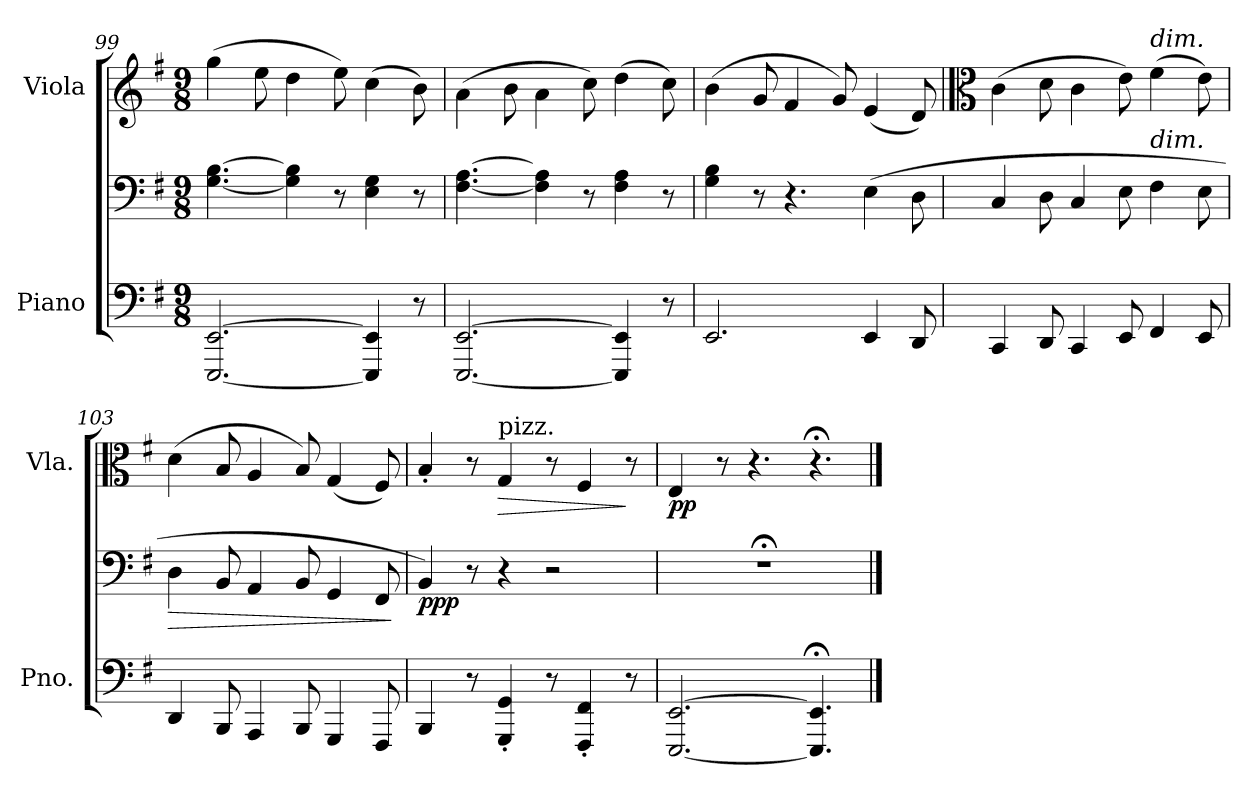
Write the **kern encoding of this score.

**kern	**kern	**dynam	**kern	**dynam
*part2	*part2	*part2	*part1	*part1
*staff3	*staff2	*staff2/3	*staff1	*staff1
*I"Piano	*	*	*I"Viola	*
*I'Pno.	*	*	*I'Vla.	*
*clefF4	*clefF4	*	*clefG2	*
*k[f#]	*k[f#]	*	*k[f#]	*
*M9/8	*M9/8	*	*M9/8	*
=99	=99	=99	=99	=99
[2.EEE/ [2.EE/	[4.G\ [4.B\	.	(4gg\	.
.	.	.	8ee\	.
.	4G\] 4B\]	.	4dd\	.
.	8r	.	8ee\)	.
4EEE/] 4EE/]	4E\ 4G\	.	(4cc\	.
8r	8r	.	8b\)	.
=100	=100	=100	=100	=100
[2.EEE/ [2.EE/	[4.F#\ [4.A\	.	(4a\	.
.	.	.	8b\	.
.	4F#\] 4A\]	.	4a\	.
.	8r	.	8cc\)	.
4EEE/] 4EE/]	4F#\ 4A\	.	(4dd\	.
8r	8r	.	8cc\)	.
!!LO:LB:g=z
=101	=101	=101	=101	=101
2.EE/	4G\ 4B\	.	(4b\	.
.	8r	.	8g/	.
.	4.r	.	4f#/	.
.	.	.	8g/)	.
4EE/	(4E\	.	(4e/	.
8DD/	8D\	.	8d/)	.
=102	=102	=102	=102	=102
*	*	*	*clefC3	*
4CC/	4C/	.	(4c\	.
8DD/	8D\	.	8d\	.
4CC/	4C/	.	4c\	.
8EE/	8E\	.	8e\)	.
!	!	!	!LO:TX:a:i:t=dim.	!
!	!LO:TX:a:i:t=dim.	!	!	!
4FF#/	4F#\	.	(4f#\	.
8EE/	8E\	.	8e\)	.
=103	=103	=103	=103	=103
!	!	!LO:HP:b	!	!
4DD/	4D\	>	(4d\	.
8BBB/	8BB/	.	8B/	.
4AAA/	4AA/	.	4A/	.
8BBB/	8BB/	.	8B/)	.
4GGG/	4GG/	.	(4G/	.
8FFF#/	8FF#/	.	8F#/)	.
.	.	]	.	.
=104	=104	=104	=104	=104
!	!	!LO:DY:b	!	!
4BBB/	4BB/)	ppp	4B'/	.
8r	8r	.	8r	.
*	*	*	*MM68	*
!	!	!	!LO:TX:a:t=pizz.	!
!	!	!	!	!LO:HP:b
4GGG/' 4GG/'	4r	.	4G/	>
8r	2r	.	8r	.
4FFF#/' 4FF#/'	.	.	4F#/	.
*	*	*	*MM45	*
8r	.	.	8r	]
=105	=105	=105	=105	=105
*	*	*	*MM68	*
!	!	!	!	!LO:DY:b
[2.EEE/ [2.EE/	8%9r;<	.	4E/	pp
.	.	.	8r	.
.	.	.	4.r	.
4.EEE/];< 4.EE/];<	.	.	4.r;<	.
==	==	==	==	==
*-	*-	*-	*-	*-
